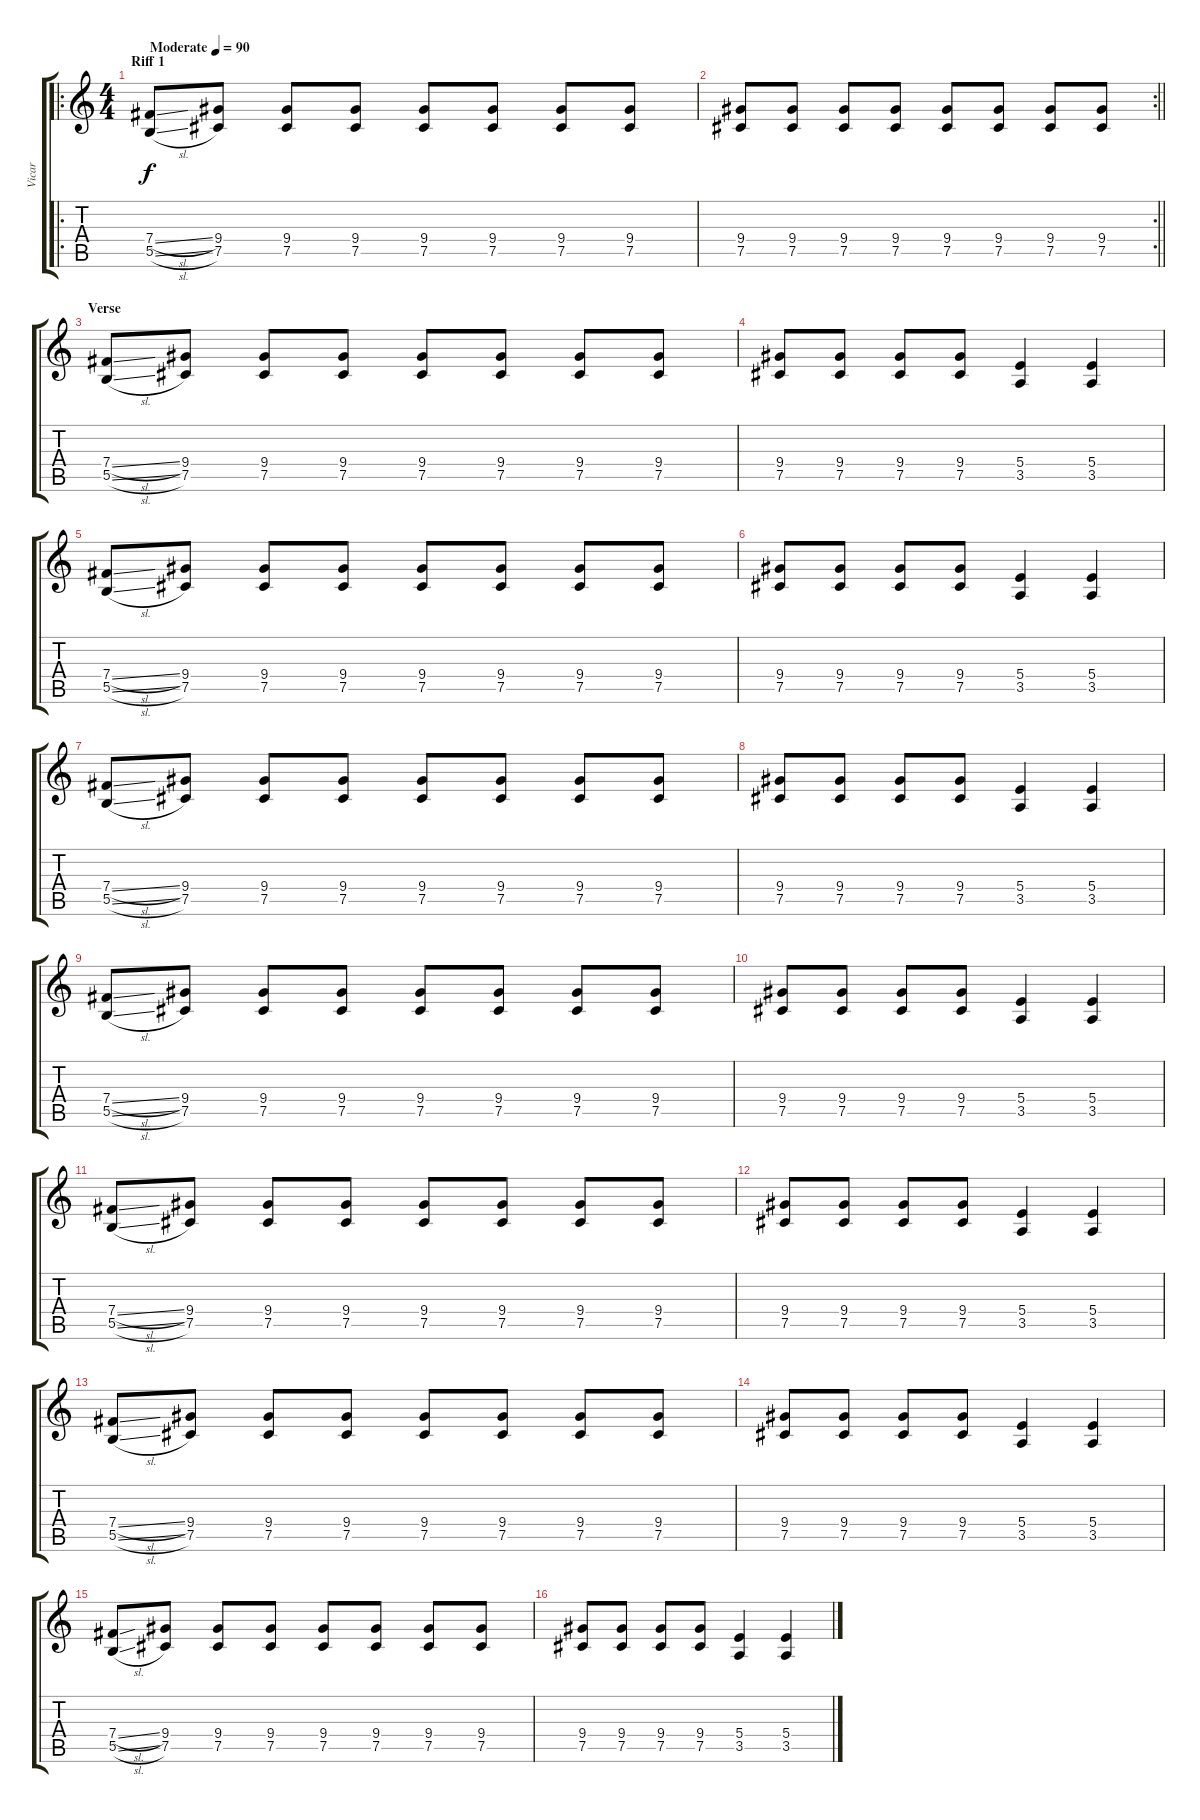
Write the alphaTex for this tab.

\track ("Vicar" "Vicar") {instrument distortionguitar}
\staff {score tabs}
\tuning (Db4 Ab3 E3 B2 Gb2 Db2) {hide}
\ro
\ts (4 4)
\section ("" "Riff 1")
\tempo (90 "Moderate")
\clef g2
\ks c
(7.4{sl} 5.5{sl}).8{dy f instrument distortionguitar} (9.4 7.5).8 (9.4 7.5).8 (9.4 7.5).8 (9.4 7.5).8 (9.4 7.5).8 (9.4 7.5).8 (9.4 7.5).8 |
\rc 2
\barLineRight lightlight
(9.4 7.5).8 (9.4 7.5).8 (9.4 7.5).8 (9.4 7.5).8 (9.4 7.5).8 (9.4 7.5).8 (9.4 7.5).8 (9.4 7.5).8 |
\section ("" "Verse")
(7.4{sl} 5.5{sl}).8 (9.4 7.5).8 (9.4 7.5).8 (9.4 7.5).8 (9.4 7.5).8 (9.4 7.5).8 (9.4 7.5).8 (9.4 7.5).8 |
(9.4 7.5).8 (9.4 7.5).8 (9.4 7.5).8 (9.4 7.5).8 (5.4 3.5).4 (5.4 3.5).4 |
(7.4{sl} 5.5{sl}).8 (9.4 7.5).8 (9.4 7.5).8 (9.4 7.5).8 (9.4 7.5).8 (9.4 7.5).8 (9.4 7.5).8 (9.4 7.5).8 |
(9.4 7.5).8 (9.4 7.5).8 (9.4 7.5).8 (9.4 7.5).8 (5.4 3.5).4 (5.4 3.5).4 |
(7.4{sl} 5.5{sl}).8 (9.4 7.5).8 (9.4 7.5).8 (9.4 7.5).8 (9.4 7.5).8 (9.4 7.5).8 (9.4 7.5).8 (9.4 7.5).8 |
(9.4 7.5).8 (9.4 7.5).8 (9.4 7.5).8 (9.4 7.5).8 (5.4 3.5).4 (5.4 3.5).4 |
(7.4{sl} 5.5{sl}).8 (9.4 7.5).8 (9.4 7.5).8 (9.4 7.5).8 (9.4 7.5).8 (9.4 7.5).8 (9.4 7.5).8 (9.4 7.5).8 |
(9.4 7.5).8 (9.4 7.5).8 (9.4 7.5).8 (9.4 7.5).8 (5.4 3.5).4 (5.4 3.5).4 |
(7.4{sl} 5.5{sl}).8 (9.4 7.5).8 (9.4 7.5).8 (9.4 7.5).8 (9.4 7.5).8 (9.4 7.5).8 (9.4 7.5).8 (9.4 7.5).8 |
(9.4 7.5).8 (9.4 7.5).8 (9.4 7.5).8 (9.4 7.5).8 (5.4 3.5).4 (5.4 3.5).4 |
(7.4{sl} 5.5{sl}).8 (9.4 7.5).8 (9.4 7.5).8 (9.4 7.5).8 (9.4 7.5).8 (9.4 7.5).8 (9.4 7.5).8 (9.4 7.5).8 |
(9.4 7.5).8 (9.4 7.5).8 (9.4 7.5).8 (9.4 7.5).8 (5.4 3.5).4 (5.4 3.5).4 |
(7.4{sl} 5.5{sl}).8 (9.4 7.5).8 (9.4 7.5).8 (9.4 7.5).8 (9.4 7.5).8 (9.4 7.5).8 (9.4 7.5).8 (9.4 7.5).8 |
(9.4 7.5).8 (9.4 7.5).8 (9.4 7.5).8 (9.4 7.5).8 (5.4 3.5).4 (5.4 3.5).4
